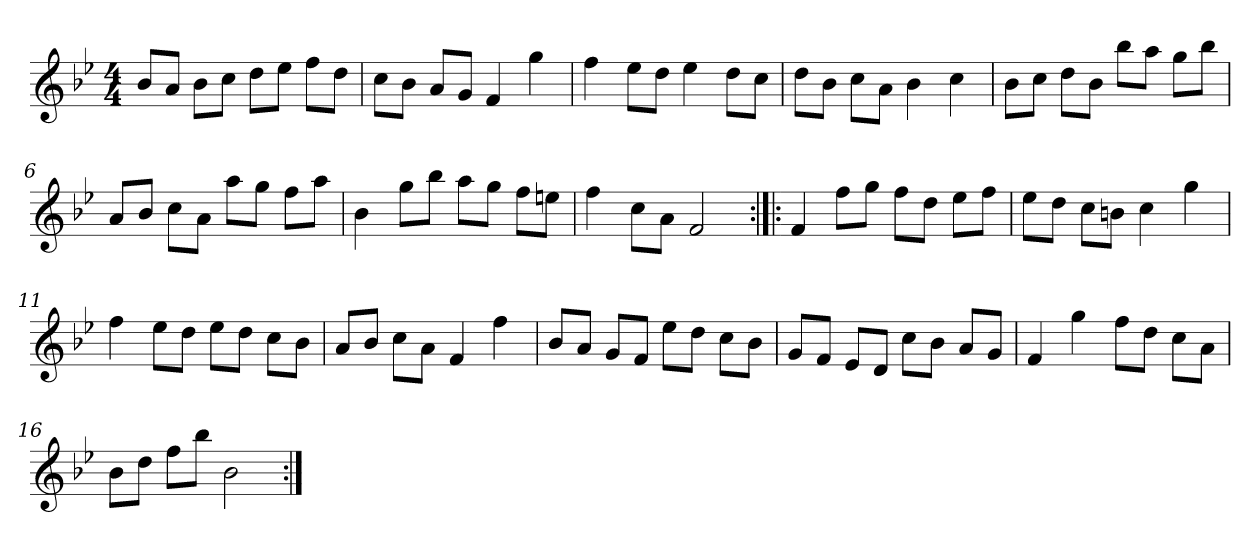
**kern
*part1
*staff1
*clefG2
*k[b-e-]
*B-:
*M4/4
*MM120
=1
8b-/L
8a/J
8b-\L
8cc\J
8dd\L
8ee-\J
8ff\L
8dd\J
=2
8cc\L
8b-\J
8a/L
8g/J
4f
4gg
=3
4ff
8ee-\L
8dd\J
4ee-
8dd\L
8cc\J
=4
8dd\L
8b-\J
8cc\L
8a\J
4b-
4cc
=5
8b-\L
8cc\J
8dd\L
8b-\J
8bb-\L
8aa\J
8gg\L
8bb-\J
=6
8a/L
8b-/J
8cc\L
8a\J
8aa\L
8gg\J
8ff\L
8aa\J
=7
4b-
8gg\L
8bb-\J
8aa\L
8gg\J
8ff\L
8een\J
=8
4ff
8cc\L
8a\J
2f
=9:|!|:
4f
8ff\L
8gg\J
8ff\L
8dd\J
8ee-\L
8ff\J
=10
8ee-\L
8dd\J
8cc\L
8bn\J
4cc
4gg
=11
4ff
8ee-\L
8dd\J
8ee-\L
8dd\J
8cc\L
8b-\J
=12
8a/L
8b-/J
8cc\L
8a\J
4f
4ff
=13
8b-/L
8a/J
8g/L
8f/J
8ee-\L
8dd\J
8cc\L
8b-\J
=14
8g/L
8f/J
8e-/L
8d/J
8cc\L
8b-\J
8a/L
8g/J
=15
4f
4gg
8ff\L
8dd\J
8cc\L
8a\J
=16
8b-\L
8dd\J
8ff\L
8bb-\J
2b-
=:|!
*-
